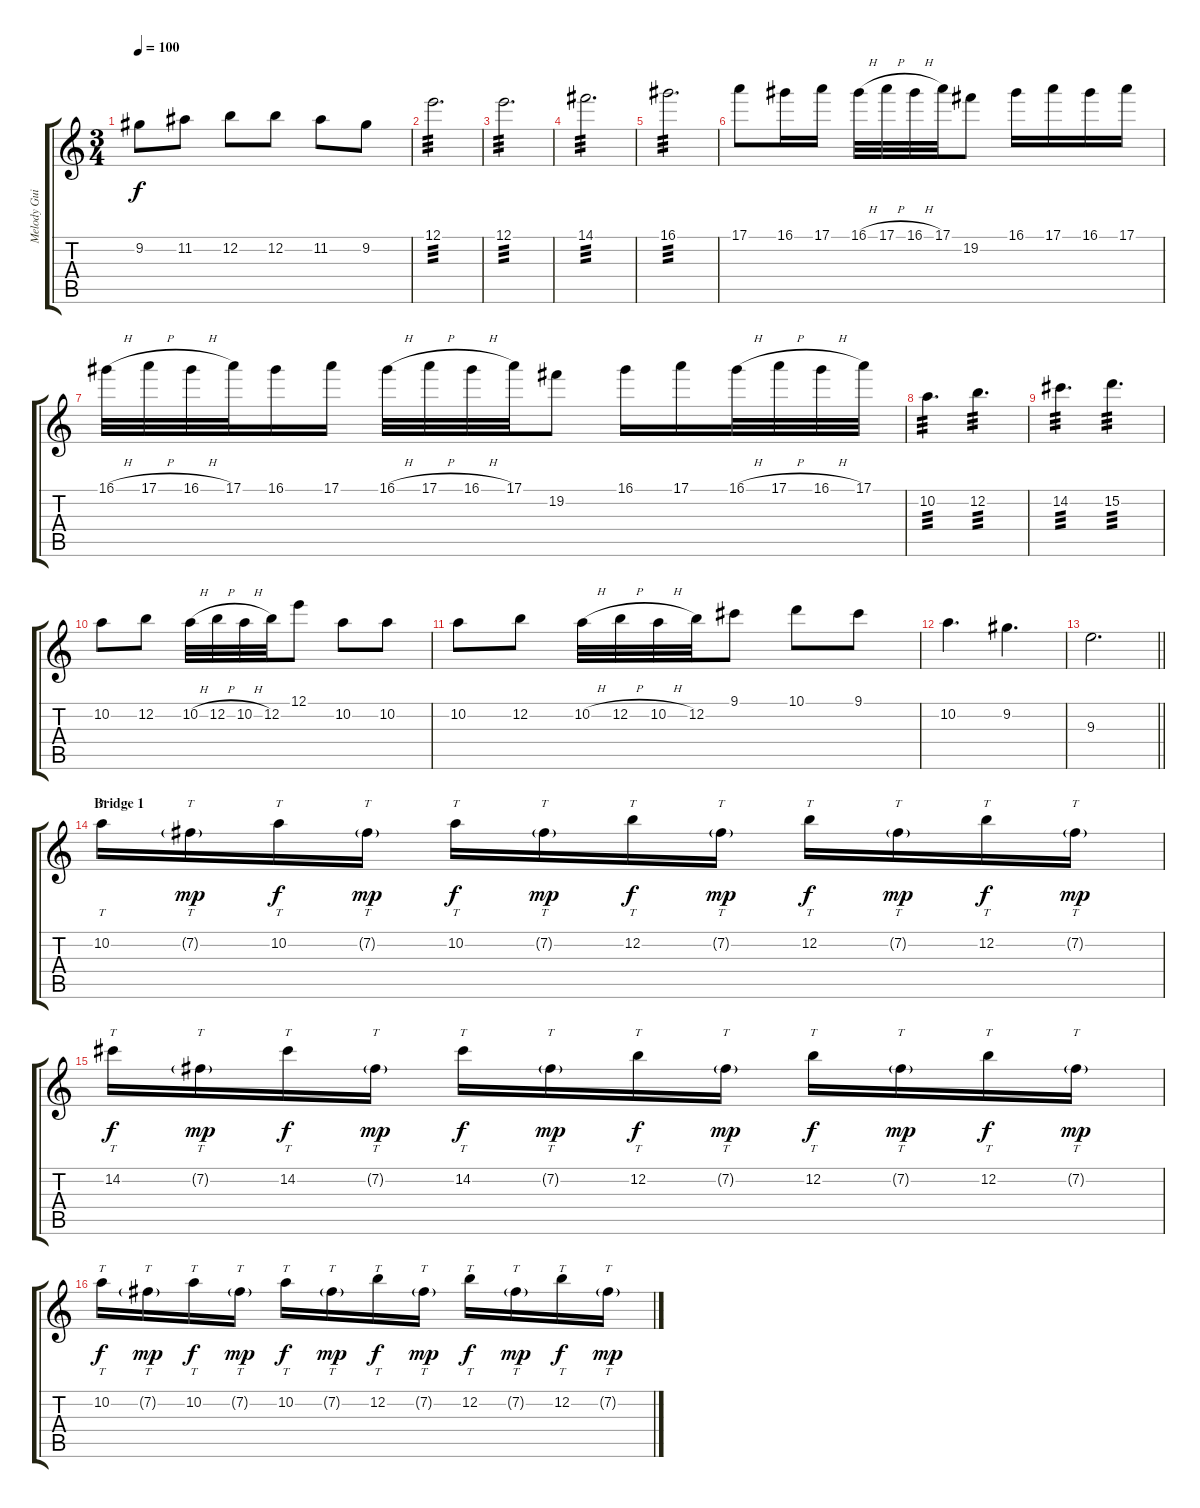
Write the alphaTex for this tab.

\track ("Melody Guitar" "Melody Gui") {instrument distortionguitar}
\staff {score tabs}
\tuning (E4 B3 G3 D3 A2 D2) {hide}
\ts (3 4)
\tempo 100
\clef g2
\ks c
9.2.8{dy f} 11.2.8 12.2.8 12.2.8 11.2.8 9.2.8 |
12.1.2{d tp 3} |
12.1.2{d tp 3} |
14.1.2{d tp 3} |
16.1.2{d tp 3} |
17.1.8 16.1.16 17.1.16 16.1{h}.32 17.1{h}.32 16.1{h}.32 17.1.32 19.2.8 16.1.16 17.1.16 16.1.16 17.1.16 |
16.1{h}.32 17.1{h}.32 16.1{h}.32 17.1.32 16.1.16 17.1.16 16.1{h}.32 17.1{h}.32 16.1{h}.32 17.1.32 19.2.8 16.1.16 17.1.16 16.1{h}.32 17.1{h}.32 16.1{h}.32 17.1.32 |
10.2.4{d tp 3} 12.2.4{d tp 3} |
14.2.4{d tp 3} 15.2.4{d tp 3} |
10.2.8 12.2.8 10.2{h}.32 12.2{h}.32 10.2{h}.32 12.2.32 12.1.8 10.2.8 10.2.8 |
10.2.8 12.2.8 10.2{h}.32 12.2{h}.32 10.2{h}.32 12.2.32 9.1.8 10.1.8 9.1.8 |
10.2.4{d} 9.2.4{d} |
\barLineRight lightlight
9.3.2{d} |
\section ("" "Bridge 1")
10.2.16{tt} 7.2{g}.16{tt dy mp} 10.2.16{tt dy f} 7.2{g}.16{tt dy mp} 10.2.16{tt dy f} 7.2{g}.16{tt dy mp} 12.2.16{tt dy f} 7.2{g}.16{tt dy mp} 12.2.16{tt dy f} 7.2{g}.16{tt dy mp} 12.2.16{tt dy f} 7.2{g}.16{tt dy mp} |
14.2.16{tt dy f} 7.2{g}.16{tt dy mp} 14.2.16{tt dy f} 7.2{g}.16{tt dy mp} 14.2.16{tt dy f} 7.2{g}.16{tt dy mp} 12.2.16{tt dy f} 7.2{g}.16{tt dy mp} 12.2.16{tt dy f} 7.2{g}.16{tt dy mp} 12.2.16{tt dy f} 7.2{g}.16{tt dy mp} |
10.2.16{tt dy f} 7.2{g}.16{tt dy mp} 10.2.16{tt dy f} 7.2{g}.16{tt dy mp} 10.2.16{tt dy f} 7.2{g}.16{tt dy mp} 12.2.16{tt dy f} 7.2{g}.16{tt dy mp} 12.2.16{tt dy f} 7.2{g}.16{tt dy mp} 12.2.16{tt dy f} 7.2{g}.16{tt dy mp}
